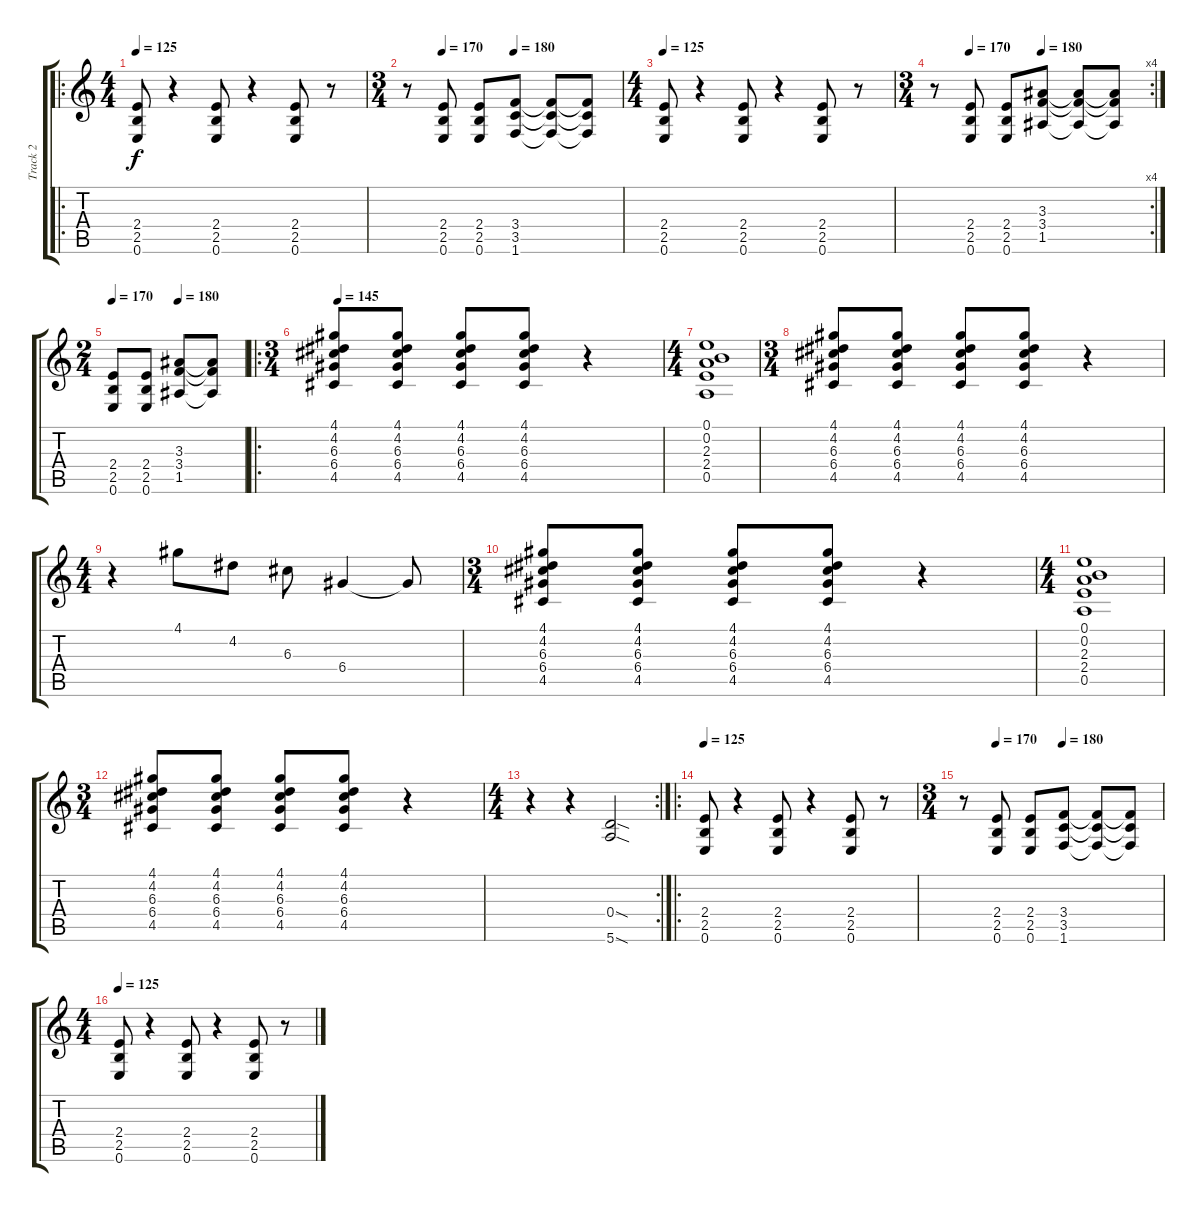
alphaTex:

\track ("Track 2" "Track 2") {instrument distortionguitar}
\staff {score tabs}
\tuning (E4 B3 G3 D3 A2 E2) {hide}
\ro
\ts (4 4)
\tempo 125
\clef g2
\ks c
(2.4 2.5 0.6).8{dy f} r.4 (2.4 2.5 0.6).8 r.4 (2.4 2.5 0.6).8 r.8 |
\ts (3 4)
\tempo (170 0.16666666666666666)
\tempo (180 0.5)
r.8 (2.4 2.5 0.6).8 (2.4 2.5 0.6).8 (3.4 3.5 1.6).8 (3.4{t} 3.5{t} 1.6{t}).8 (3.4{t} 3.5{t} 1.6{t}).8 |
\ts (4 4)
\tempo 125
(2.4 2.5 0.6).8 r.4 (2.4 2.5 0.6).8 r.4 (2.4 2.5 0.6).8 r.8 |
\rc 4
\ts (3 4)
\tempo (170 0.16666666666666666)
\tempo (180 0.5)
r.8 (2.4 2.5 0.6).8 (2.4 2.5 0.6).8 (3.3 3.4 1.5).8 (3.3{t} 3.4{t} 1.5{t}).8 (3.3{t} 3.4{t} 1.5{t}).8 |
\ts (2 4)
\tempo 170
\tempo (180 0.5)
(2.4 2.5 0.6).8 (2.4 2.5 0.6).8 (3.3 3.4 1.5).8 (3.3{t} 3.4{t} 1.5{t}).8 |
\ro
\ts (3 4)
\tempo 145
(4.1 4.2 6.3 6.4 4.5).8 (4.1 4.2 6.3 6.4 4.5).8 (4.1 4.2 6.3 6.4 4.5).8 (4.1 4.2 6.3 6.4 4.5).8 r.4 |
\ts (4 4)
(0.1 0.2 2.3 2.4 0.5).1 |
\ts (3 4)
(4.1 4.2 6.3 6.4 4.5).8 (4.1 4.2 6.3 6.4 4.5).8 (4.1 4.2 6.3 6.4 4.5).8 (4.1 4.2 6.3 6.4 4.5).8 r.4 |
\ts (4 4)
r.4 4.1.8 4.2.8 6.3.8 6.4.4 6.4{t}.8 |
\ts (3 4)
(4.1 4.2 6.3 6.4 4.5).8 (4.1 4.2 6.3 6.4 4.5).8 (4.1 4.2 6.3 6.4 4.5).8 (4.1 4.2 6.3 6.4 4.5).8 r.4 |
\ts (4 4)
(0.1 0.2 2.3 2.4 0.5).1 |
\ts (3 4)
(4.1 4.2 6.3 6.4 4.5).8 (4.1 4.2 6.3 6.4 4.5).8 (4.1 4.2 6.3 6.4 4.5).8 (4.1 4.2 6.3 6.4 4.5).8 r.4 |
\rc 2
\ts (4 4)
r.4 r.4 (0.4{sod} 5.6{sod}).2 |
\ro
\tempo 125
(2.4 2.5 0.6).8 r.4 (2.4 2.5 0.6).8 r.4 (2.4 2.5 0.6).8 r.8 |
\ts (3 4)
\tempo (170 0.16666666666666666)
\tempo (180 0.5)
r.8 (2.4 2.5 0.6).8 (2.4 2.5 0.6).8 (3.4 3.5 1.6).8 (3.4{t} 3.5{t} 1.6{t}).8 (3.4{t} 3.5{t} 1.6{t}).8 |
\ts (4 4)
\tempo 125
(2.4 2.5 0.6).8 r.4 (2.4 2.5 0.6).8 r.4 (2.4 2.5 0.6).8 r.8
